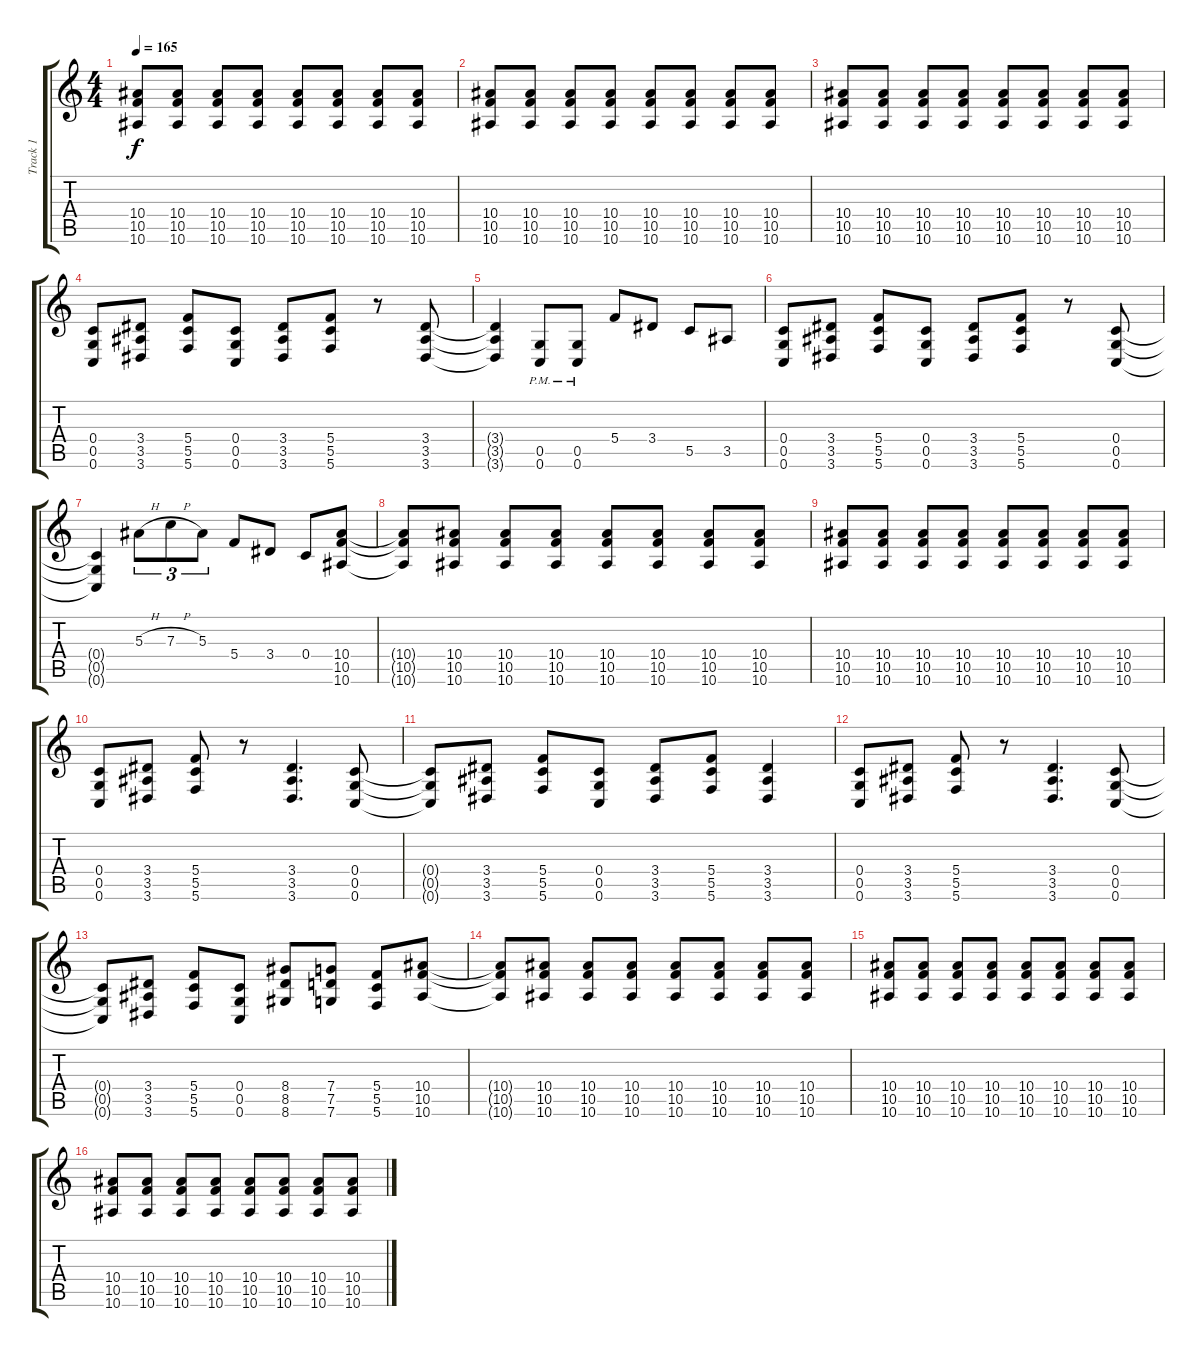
\track ("Track 1" "Track 1") {instrument overdrivenguitar}
\staff {score tabs}
\tuning (D4 A3 F3 C3 G2 C2) {hide}
\ts (4 4)
\tempo 165
\clef g2
\ks c
(10.4 10.5 10.6).8{dy f} (10.4 10.5 10.6).8 (10.4 10.5 10.6).8 (10.4 10.5 10.6).8 (10.4 10.5 10.6).8 (10.4 10.5 10.6).8 (10.4 10.5 10.6).8 (10.4 10.5 10.6).8 |
(10.4 10.5 10.6).8 (10.4 10.5 10.6).8 (10.4 10.5 10.6).8 (10.4 10.5 10.6).8 (10.4 10.5 10.6).8 (10.4 10.5 10.6).8 (10.4 10.5 10.6).8 (10.4 10.5 10.6).8 |
(10.4 10.5 10.6).8 (10.4 10.5 10.6).8 (10.4 10.5 10.6).8 (10.4 10.5 10.6).8 (10.4 10.5 10.6).8 (10.4 10.5 10.6).8 (10.4 10.5 10.6).8 (10.4 10.5 10.6).8 |
(0.4 0.5 0.6).8 (3.4 3.5 3.6).8 (5.4 5.5 5.6).8 (0.4 0.5 0.6).8 (3.4 3.5 3.6).8 (5.4 5.5 5.6).8 r.8 (3.4 3.5 3.6).8 |
(3.4{t} 3.5{t} 3.6{t}).4 (0.5{pm} 0.6{pm}).8 (0.5{pm} 0.6{pm}).8 5.4.8 3.4.8 5.5.8 3.5.8 |
(0.4 0.5 0.6).8 (3.4 3.5 3.6).8 (5.4 5.5 5.6).8 (0.4 0.5 0.6).8 (3.4 3.5 3.6).8 (5.4 5.5 5.6).8 r.8 (0.4 0.5 0.6).8 |
(0.4{t} 0.5{t} 0.6{t}).4 5.3{h}.8{tu (3 2)} 7.3{h}.8{tu (3 2)} 5.3.8{tu (3 2)} 5.4.8 3.4.8 0.4.8 (10.4 10.5 10.6).8 |
(10.4{t} 10.5{t} 10.6{t}).8 (10.4 10.5 10.6).8 (10.4 10.5 10.6).8 (10.4 10.5 10.6).8 (10.4 10.5 10.6).8 (10.4 10.5 10.6).8 (10.4 10.5 10.6).8 (10.4 10.5 10.6).8 |
(10.4 10.5 10.6).8 (10.4 10.5 10.6).8 (10.4 10.5 10.6).8 (10.4 10.5 10.6).8 (10.4 10.5 10.6).8 (10.4 10.5 10.6).8 (10.4 10.5 10.6).8 (10.4 10.5 10.6).8 |
(0.4 0.5 0.6).8 (3.4 3.5 3.6).8 (5.4 5.5 5.6).8 r.8 (3.4 3.5 3.6).4{d} (0.4 0.5 0.6).8 |
(0.4{t} 0.5{t} 0.6{t}).8 (3.4 3.5 3.6).8 (5.4 5.5 5.6).8 (0.4 0.5 0.6).8 (3.4 3.5 3.6).8 (5.4 5.5 5.6).8 (3.4 3.5 3.6).4 |
(0.4 0.5 0.6).8 (3.4 3.5 3.6).8 (5.4 5.5 5.6).8 r.8 (3.4 3.5 3.6).4{d} (0.4 0.5 0.6).8 |
(0.4{t} 0.5{t} 0.6{t}).8 (3.4 3.5 3.6).8 (5.4 5.5 5.6).8 (0.4 0.5 0.6).8 (8.4 8.5 8.6).8 (7.4 7.5 7.6).8 (5.4 5.5 5.6).8 (10.4 10.5 10.6).8 |
(10.4{t} 10.5{t} 10.6{t}).8 (10.4 10.5 10.6).8 (10.4 10.5 10.6).8 (10.4 10.5 10.6).8 (10.4 10.5 10.6).8 (10.4 10.5 10.6).8 (10.4 10.5 10.6).8 (10.4 10.5 10.6).8 |
(10.4 10.5 10.6).8 (10.4 10.5 10.6).8 (10.4 10.5 10.6).8 (10.4 10.5 10.6).8 (10.4 10.5 10.6).8 (10.4 10.5 10.6).8 (10.4 10.5 10.6).8 (10.4 10.5 10.6).8 |
(10.4 10.5 10.6).8 (10.4 10.5 10.6).8 (10.4 10.5 10.6).8 (10.4 10.5 10.6).8 (10.4 10.5 10.6).8 (10.4 10.5 10.6).8 (10.4 10.5 10.6).8 (10.4 10.5 10.6).8
